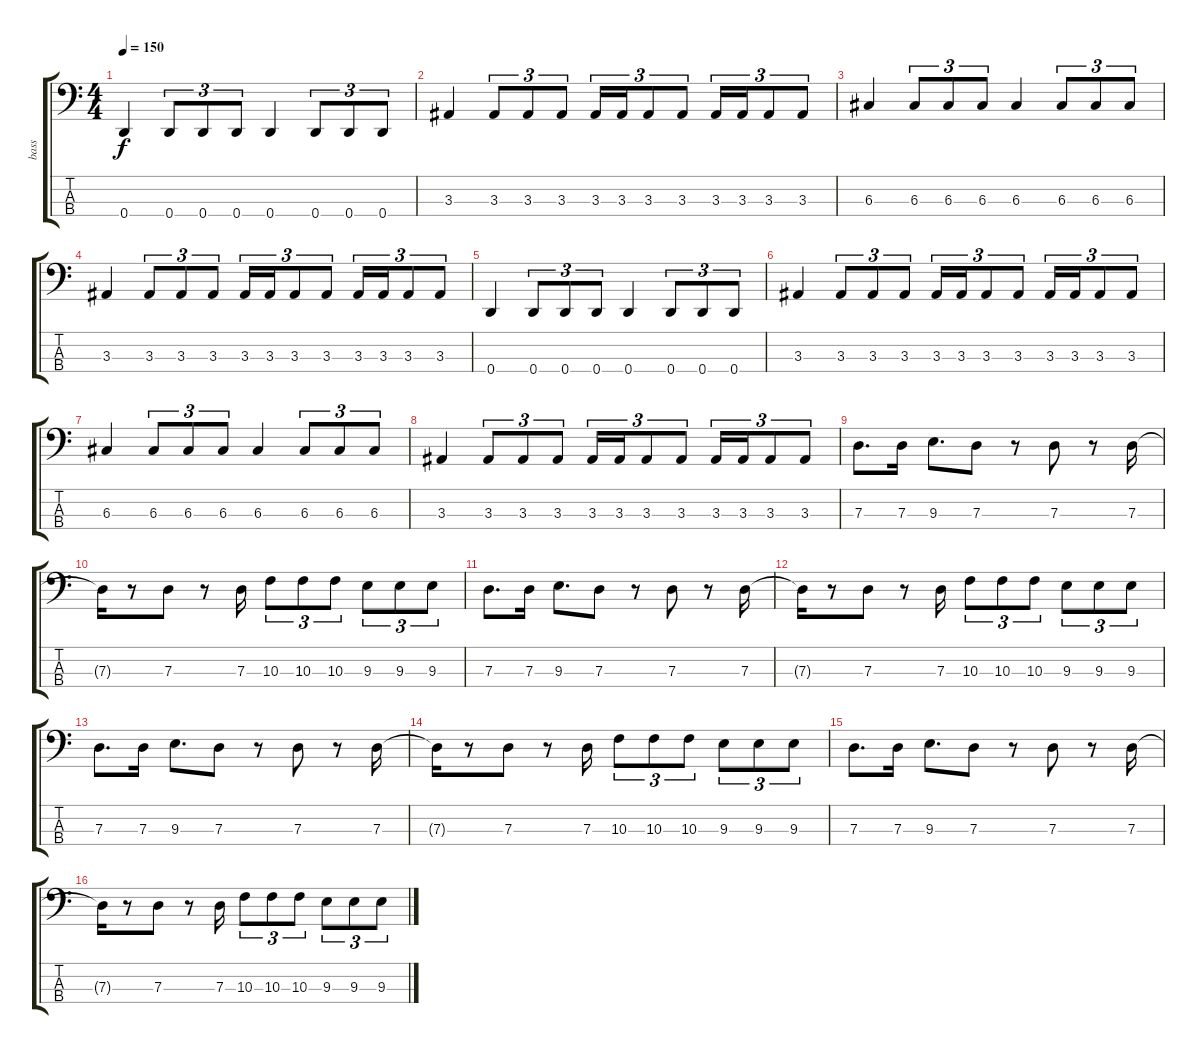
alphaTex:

\track ("bass" "bass") {instrument electricbasspick}
\staff {score tabs}
\tuning (F2 C2 G1 D1) {hide}
\ts (4 4)
\tempo 150
\clef f4
\ks c
0.4.4{dy f} 0.4.8{tu (3 2)} 0.4.8{tu (3 2)} 0.4.8{tu (3 2)} 0.4.4 0.4.8{tu (3 2)} 0.4.8{tu (3 2)} 0.4.8{tu (3 2)} |
3.3.4 3.3.8{tu (3 2)} 3.3.8{tu (3 2)} 3.3.8{tu (3 2)} 3.3.16{tu (3 2)} 3.3.16{tu (3 2)} 3.3.8{tu (3 2)} 3.3.8{tu (3 2)} 3.3.16{tu (3 2)} 3.3.16{tu (3 2)} 3.3.8{tu (3 2)} 3.3.8{tu (3 2)} |
6.3.4 6.3.8{tu (3 2)} 6.3.8{tu (3 2)} 6.3.8{tu (3 2)} 6.3.4 6.3.8{tu (3 2)} 6.3.8{tu (3 2)} 6.3.8{tu (3 2)} |
3.3.4 3.3.8{tu (3 2)} 3.3.8{tu (3 2)} 3.3.8{tu (3 2)} 3.3.16{tu (3 2)} 3.3.16{tu (3 2)} 3.3.8{tu (3 2)} 3.3.8{tu (3 2)} 3.3.16{tu (3 2)} 3.3.16{tu (3 2)} 3.3.8{tu (3 2)} 3.3.8{tu (3 2)} |
0.4.4 0.4.8{tu (3 2)} 0.4.8{tu (3 2)} 0.4.8{tu (3 2)} 0.4.4 0.4.8{tu (3 2)} 0.4.8{tu (3 2)} 0.4.8{tu (3 2)} |
3.3.4 3.3.8{tu (3 2)} 3.3.8{tu (3 2)} 3.3.8{tu (3 2)} 3.3.16{tu (3 2)} 3.3.16{tu (3 2)} 3.3.8{tu (3 2)} 3.3.8{tu (3 2)} 3.3.16{tu (3 2)} 3.3.16{tu (3 2)} 3.3.8{tu (3 2)} 3.3.8{tu (3 2)} |
6.3.4 6.3.8{tu (3 2)} 6.3.8{tu (3 2)} 6.3.8{tu (3 2)} 6.3.4 6.3.8{tu (3 2)} 6.3.8{tu (3 2)} 6.3.8{tu (3 2)} |
3.3.4 3.3.8{tu (3 2)} 3.3.8{tu (3 2)} 3.3.8{tu (3 2)} 3.3.16{tu (3 2)} 3.3.16{tu (3 2)} 3.3.8{tu (3 2)} 3.3.8{tu (3 2)} 3.3.16{tu (3 2)} 3.3.16{tu (3 2)} 3.3.8{tu (3 2)} 3.3.8{tu (3 2)} |
7.3.8{d} 7.3.16 9.3.8{d} 7.3.8 r.8 7.3.8 r.8 7.3.16 |
7.3{t}.16 r.8 7.3.8 r.8 7.3.16 10.3.8{tu (3 2)} 10.3.8{tu (3 2)} 10.3.8{tu (3 2)} 9.3.8{tu (3 2)} 9.3.8{tu (3 2)} 9.3.8{tu (3 2)} |
7.3.8{d} 7.3.16 9.3.8{d} 7.3.8 r.8 7.3.8 r.8 7.3.16 |
7.3{t}.16 r.8 7.3.8 r.8 7.3.16 10.3.8{tu (3 2)} 10.3.8{tu (3 2)} 10.3.8{tu (3 2)} 9.3.8{tu (3 2)} 9.3.8{tu (3 2)} 9.3.8{tu (3 2)} |
7.3.8{d} 7.3.16 9.3.8{d} 7.3.8 r.8 7.3.8 r.8 7.3.16 |
7.3{t}.16 r.8 7.3.8 r.8 7.3.16 10.3.8{tu (3 2)} 10.3.8{tu (3 2)} 10.3.8{tu (3 2)} 9.3.8{tu (3 2)} 9.3.8{tu (3 2)} 9.3.8{tu (3 2)} |
7.3.8{d} 7.3.16 9.3.8{d} 7.3.8 r.8 7.3.8 r.8 7.3.16 |
7.3{t}.16 r.8 7.3.8 r.8 7.3.16 10.3.8{tu (3 2)} 10.3.8{tu (3 2)} 10.3.8{tu (3 2)} 9.3.8{tu (3 2)} 9.3.8{tu (3 2)} 9.3.8{tu (3 2)}
